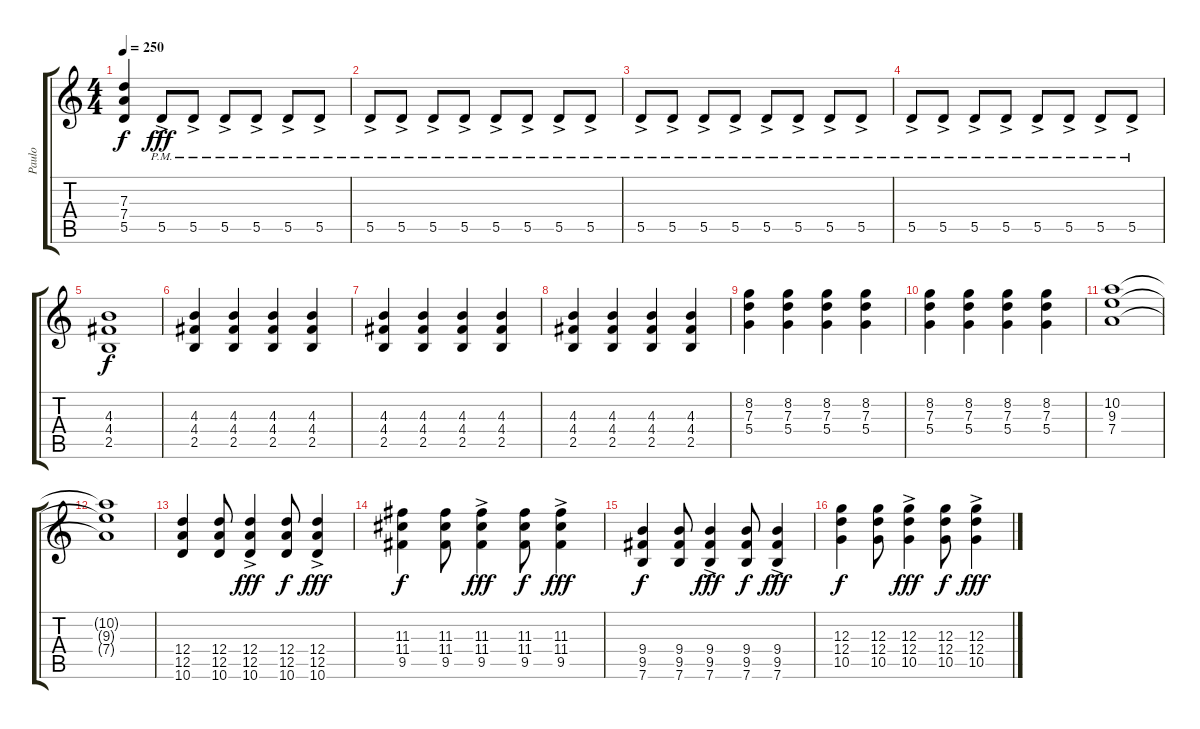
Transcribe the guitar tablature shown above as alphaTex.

\track ("Paulo" "Paulo") {instrument distortionguitar}
\staff {score tabs}
\tuning (E4 B3 G3 D3 A2 E2) {hide}
\ts (4 4)
\tempo 250
\clef g2
\ks c
(7.3 7.4 5.5).4{dy f} 5.5{ac pm}.8{dy fff} 5.5{ac pm}.8 5.5{ac pm}.8 5.5{ac pm}.8 5.5{ac pm}.8 5.5{ac pm}.8 |
5.5{ac pm}.8 5.5{ac pm}.8 5.5{ac pm}.8 5.5{ac pm}.8 5.5{ac pm}.8 5.5{ac pm}.8 5.5{ac pm}.8 5.5{ac pm}.8 |
5.5{ac pm}.8 5.5{ac pm}.8 5.5{ac pm}.8 5.5{ac pm}.8 5.5{ac pm}.8 5.5{ac pm}.8 5.5{ac pm}.8 5.5{ac pm}.8 |
5.5{ac pm}.8 5.5{ac pm}.8 5.5{ac pm}.8 5.5{ac pm}.8 5.5{ac pm}.8 5.5{ac pm}.8 5.5{ac pm}.8 5.5{ac pm}.8 |
(4.3 4.4 2.5).1{dy f} |
(4.3 4.4 2.5).4 (4.3 4.4 2.5).4 (4.3 4.4 2.5).4 (4.3 4.4 2.5).4 |
(4.3 4.4 2.5).4 (4.3 4.4 2.5).4 (4.3 4.4 2.5).4 (4.3 4.4 2.5).4 |
(4.3 4.4 2.5).4 (4.3 4.4 2.5).4 (4.3 4.4 2.5).4 (4.3 4.4 2.5).4 |
(8.2 7.3 5.4).4 (8.2 7.3 5.4).4 (8.2 7.3 5.4).4 (8.2 7.3 5.4).4 |
(8.2 7.3 5.4).4 (8.2 7.3 5.4).4 (8.2 7.3 5.4).4 (8.2 7.3 5.4).4 |
(10.2 9.3 7.4).1 |
(10.2{t} 9.3{t} 7.4{t}).1 |
(12.4 12.5 10.6).4 (12.4 12.5 10.6).8 (12.4{ac} 12.5{ac} 10.6{ac}).4{dy fff} (12.4 12.5 10.6).8{dy f} (12.4{ac} 12.5{ac} 10.6{ac}).4{dy fff} |
(11.3 11.4 9.5).4{dy f} (11.3 11.4 9.5).8 (11.3{ac} 11.4{ac} 9.5{ac}).4{dy fff} (11.3 11.4 9.5).8{dy f} (11.3{ac} 11.4{ac} 9.5{ac}).4{dy fff} |
(9.4 9.5 7.6).4{dy f} (9.4 9.5 7.6).8 (9.4{ac} 9.5{ac} 7.6{ac}).4{dy fff} (9.4 9.5 7.6).8{dy f} (9.4{ac} 9.5{ac} 7.6{ac}).4{dy fff} |
(12.3 12.4 10.5).4{dy f} (12.3 12.4 10.5).8 (12.3{ac} 12.4{ac} 10.5{ac}).4{dy fff} (12.3 12.4 10.5).8{dy f} (12.3{ac} 12.4{ac} 10.5{ac}).4{dy fff}
